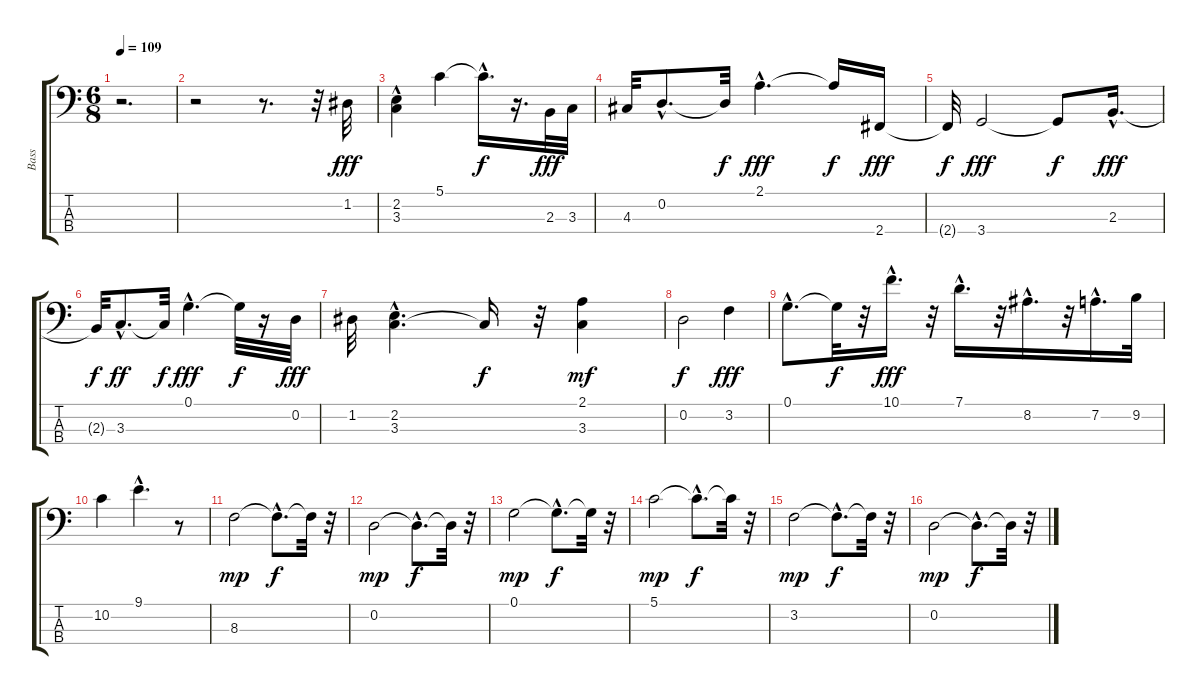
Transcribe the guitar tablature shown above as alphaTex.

\track ("Bass" "Bass") {instrument fretlessbass}
\staff {score tabs}
\tuning (G2 D2 A1 E1) {hide}
\ts (6 8)
\tempo 109
\clef f4
\ks c
r.2{d dy fff instrument fretlessbass} |
r.2 r.8{d} r.32 1.2.32 |
(2.2 3.3{hac}).4 5.1.4 5.1{hac t}.16{d dy f} r.16{d} 2.3.32{dy fff} 3.3.32 |
4.3.32 0.2{hac}.8{d} 0.2{t}.32{dy f} 2.1{hac}.4{d dy fff} 2.1{t}.16{dy f} 2.4.16{dy fff} |
2.4{t}.32{dy f} 3.4.2{dy fff} 3.4{t}.8{dy f} 2.3{hac}.16{d dy fff} |
2.3{t}.32{dy f} 3.3{hac}.8{d dy ff} 3.3{t}.32{dy f} 0.1{hac}.4{d dy fff} 0.1{t}.32{dy f} r.16 0.2.32{dy fff} |
1.2.32 (2.2 3.3{hac}).4{d} 3.3{t}.16{dy f} r.32 (2.1 3.3).4{dy mf} |
0.2.2{dy f} 3.2.4{dy fff} |
0.1{hac}.8{d} 0.1{t}.32{dy f} r.32 10.1{hac}.16{d dy fff} r.32 7.1{hac}.16{d} r.32 8.2{hac}.16{d} r.32 7.2{hac}.16{d} 9.2.32 |
10.2.4 9.1{hac}.4{d} r.8 |
8.3.2{dy mp} 8.3{hac t}.8{d dy f} 8.3{t}.32 r.32 |
0.2.2{dy mp} 0.2{hac t}.8{d dy f} 0.2{t}.32 r.32 |
0.1.2{dy mp} 0.1{hac t}.8{d dy f} 0.1{t}.32 r.32 |
5.1.2{dy mp} 5.1{hac t}.8{d dy f} 5.1{t}.32 r.32 |
3.2.2{dy mp} 3.2{hac t}.8{d dy f} 3.2{t}.32 r.32 |
0.2.2{dy mp} 0.2{hac t}.8{d dy f} 0.2{t}.32 r.32
